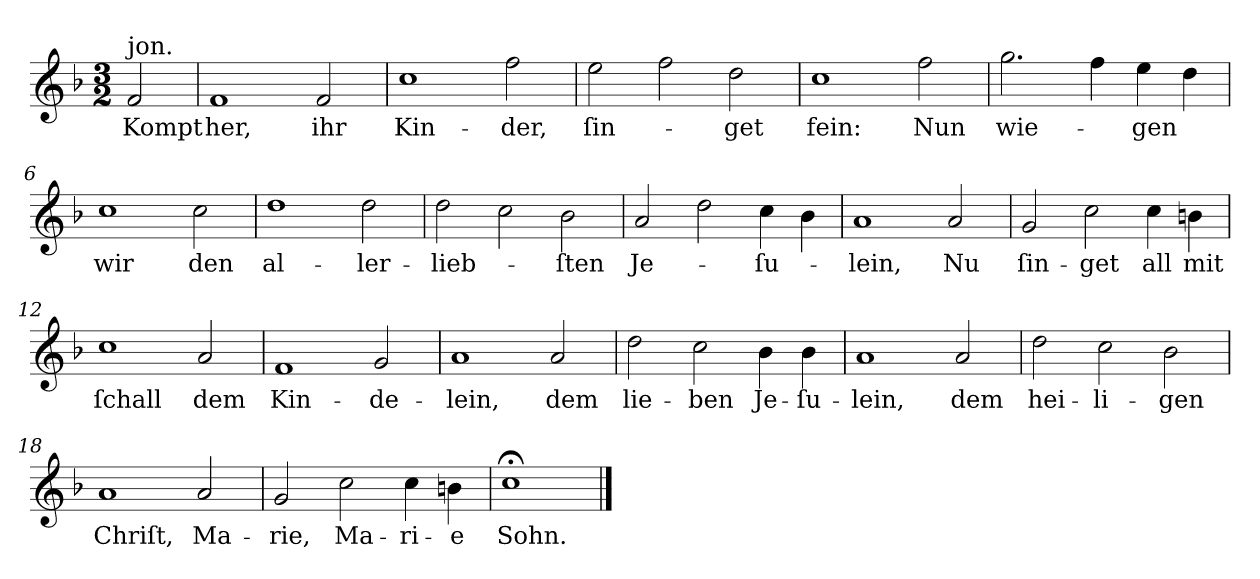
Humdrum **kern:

**kern	**text
*part1	*part1
*staff1	*staff1
*k[b-]	*
*F:ion	*
*M3/2	*
=	=
!LO:TX:a:t=jon.	!
2f	Kompt
=1	=1
1f	her,
2f	ihr
=2	=2
1cc	Kin-
2ff	-der,
=3	=3
2ee	ſin-
2ff	.
2dd	-get
=4	=4
1cc	fein:
2ff	Nun
=5	=5
2.gg	wie-
4ff	.
4ee	-gen
4dd	.
=6	=6
1cc	wir
2cc	den
=7	=7
1dd	al-
2dd	-ler-
=8	=8
2dd	-lieb-
2cc	.
2b-	-ſten
=9	=9
2a	Je-
2dd	.
4cc	-ſu-
4b-	.
=10	=10
1a	-lein,
2a	Nu
=11	=11
2g	ſin-
2cc	-get
4cc	all
4bn	mit
=12	=12
1cc	ſchall
2a	dem
=13	=13
1f	Kin-
2g	-de-
=14	=14
1a	-lein,
2a	dem
=15	=15
2dd	lie-
2cc	-ben
4b-	Je-
4b-	-ſu-
=16	=16
1a	-lein,
2a	dem
=17	=17
2dd	hei-
2cc	-li-
2b-	-gen
=18	=18
1a	Chriſt,
2a	Ma-
=19	=19
2g	-rie,
2cc	Ma-
4cc	-ri-
4bn	-e
=20	=20
1cc;<	Sohn.
==	==
*-	*-
